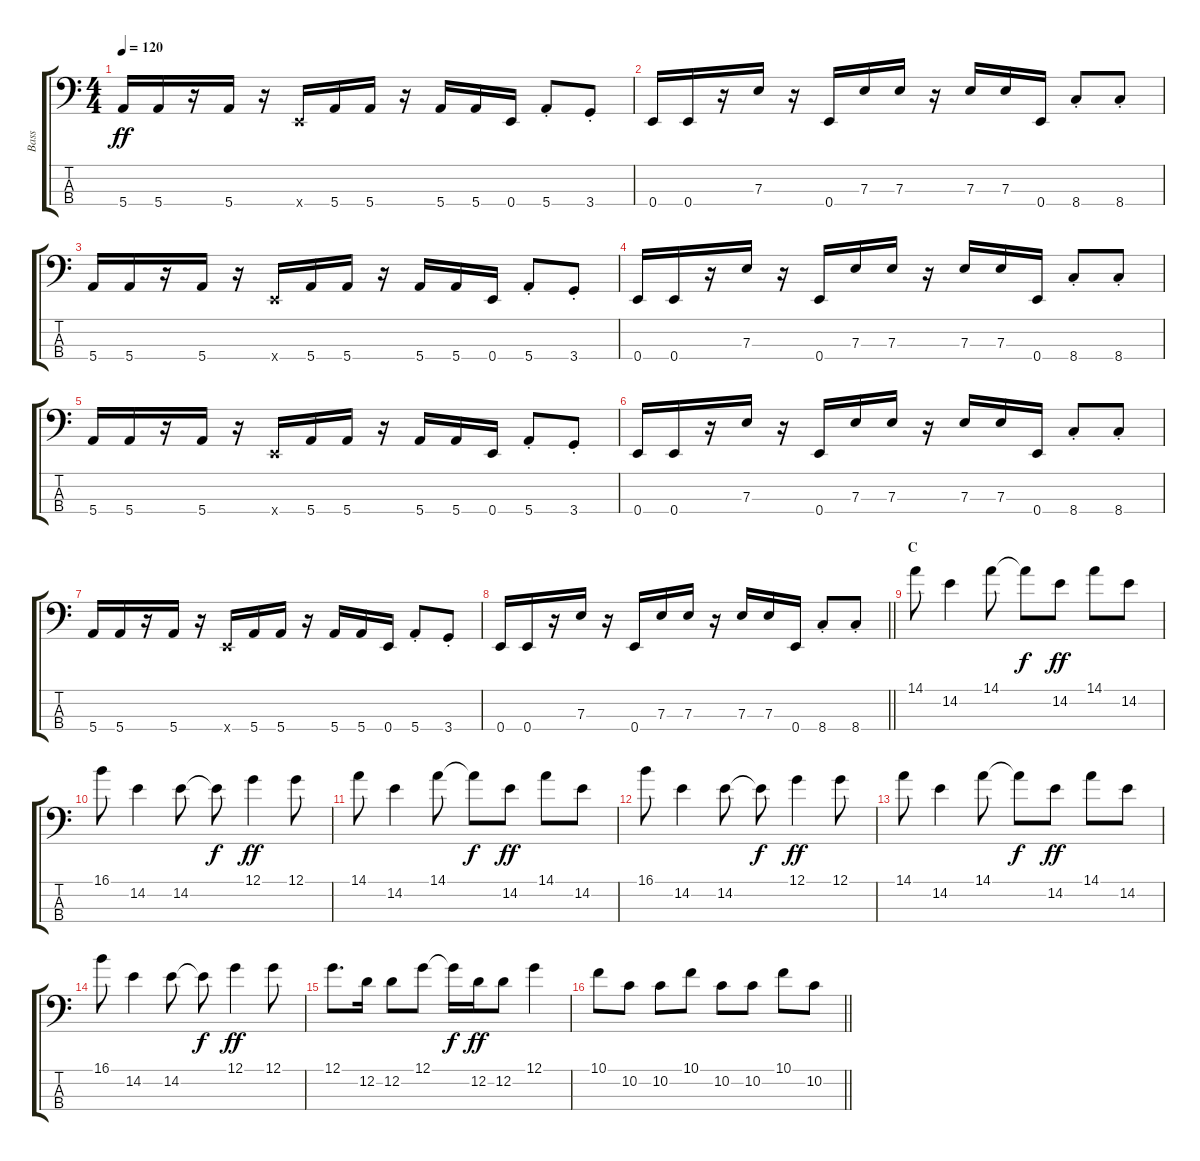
\track ("Bass" "Bass") {instrument electricbassfinger}
\staff {score tabs}
\tuning (G2 D2 A1 E1) {hide}
\ts (4 4)
\tempo 120
\clef f4
\ks c
5.4.16{dy ff} 5.4.16 r.16 5.4.16 r.16 0.4{x}.16 5.4.16 5.4.16 r.16 5.4.16 5.4.16 0.4.16 5.4{st}.8 3.4{st}.8 |
0.4.16 0.4.16 r.16 7.3.16 r.16 0.4.16 7.3.16 7.3.16 r.16 7.3.16 7.3.16 0.4.16 8.4{st}.8 8.4{st}.8 |
5.4.16 5.4.16 r.16 5.4.16 r.16 0.4{x}.16 5.4.16 5.4.16 r.16 5.4.16 5.4.16 0.4.16 5.4{st}.8 3.4{st}.8 |
0.4.16 0.4.16 r.16 7.3.16 r.16 0.4.16 7.3.16 7.3.16 r.16 7.3.16 7.3.16 0.4.16 8.4{st}.8 8.4{st}.8 |
5.4.16 5.4.16 r.16 5.4.16 r.16 0.4{x}.16 5.4.16 5.4.16 r.16 5.4.16 5.4.16 0.4.16 5.4{st}.8 3.4{st}.8 |
0.4.16 0.4.16 r.16 7.3.16 r.16 0.4.16 7.3.16 7.3.16 r.16 7.3.16 7.3.16 0.4.16 8.4{st}.8 8.4{st}.8 |
5.4.16 5.4.16 r.16 5.4.16 r.16 0.4{x}.16 5.4.16 5.4.16 r.16 5.4.16 5.4.16 0.4.16 5.4{st}.8 3.4{st}.8 |
\barLineRight lightlight
0.4.16 0.4.16 r.16 7.3.16 r.16 0.4.16 7.3.16 7.3.16 r.16 7.3.16 7.3.16 0.4.16 8.4{st}.8 8.4{st}.8 |
\section ("" "C")
14.1.8 14.2.4 14.1.8 14.1{t}.8{dy f} 14.2.8{dy ff} 14.1.8 14.2.8 |
16.1.8 14.2.4 14.2.8 14.2{t}.8{dy f} 12.1.4{dy ff} 12.1.8 |
14.1.8 14.2.4 14.1.8 14.1{t}.8{dy f} 14.2.8{dy ff} 14.1.8 14.2.8 |
16.1.8 14.2.4 14.2.8 14.2{t}.8{dy f} 12.1.4{dy ff} 12.1.8 |
14.1.8 14.2.4 14.1.8 14.1{t}.8{dy f} 14.2.8{dy ff} 14.1.8 14.2.8 |
16.1.8 14.2.4 14.2.8 14.2{t}.8{dy f} 12.1.4{dy ff} 12.1.8 |
12.1.8{d} 12.2.16 12.2.8 12.1.8 12.1{t}.16{dy f} 12.2.16{dy ff} 12.2.8 12.1.4 |
\barLineRight lightlight
10.1.8 10.2.8 10.2.8 10.1.8 10.2.8 10.2.8 10.1.8 10.2.8
